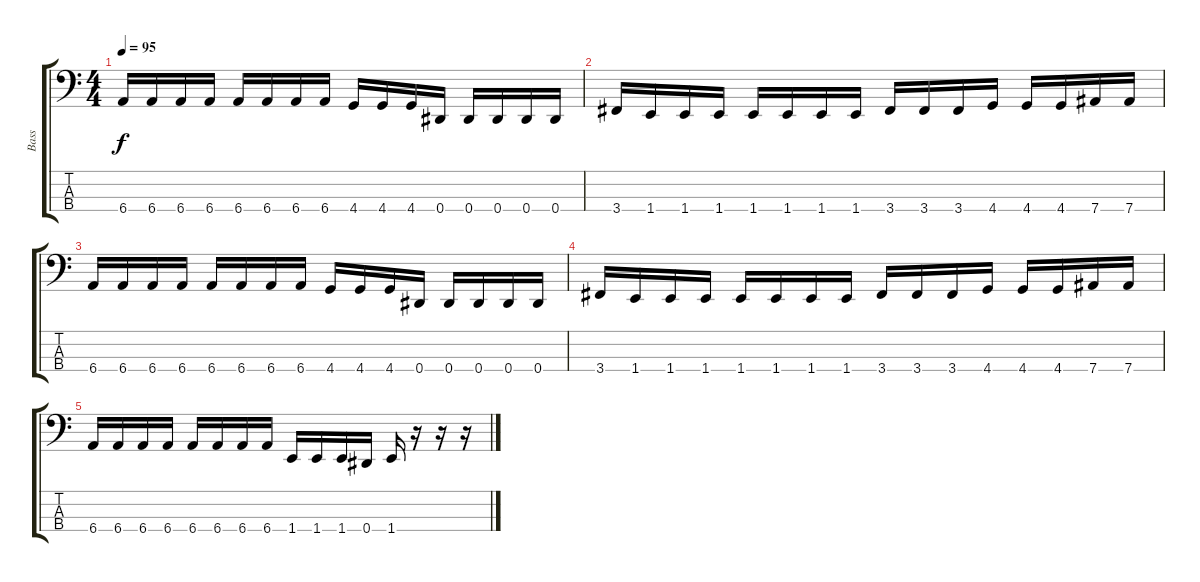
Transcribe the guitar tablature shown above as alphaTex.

\track ("Bass" "Bass") {instrument electricbasspick}
\staff {score tabs}
\tuning (Gb2 Db2 Ab1 Eb1) {hide}
\ts (4 4)
\tempo 95
\clef f4
\ks c
6.4.16{dy f} 6.4.16 6.4.16 6.4.16 6.4.16 6.4.16 6.4.16 6.4.16 4.4.16 4.4.16 4.4.16 0.4.16 0.4.16 0.4.16 0.4.16 0.4.16 |
3.4.16 1.4.16 1.4.16 1.4.16 1.4.16 1.4.16 1.4.16 1.4.16 3.4.16 3.4.16 3.4.16 4.4.16 4.4.16 4.4.16 7.4.16 7.4.16 |
6.4.16 6.4.16 6.4.16 6.4.16 6.4.16 6.4.16 6.4.16 6.4.16 4.4.16 4.4.16 4.4.16 0.4.16 0.4.16 0.4.16 0.4.16 0.4.16 |
3.4.16 1.4.16 1.4.16 1.4.16 1.4.16 1.4.16 1.4.16 1.4.16 3.4.16 3.4.16 3.4.16 4.4.16 4.4.16 4.4.16 7.4.16 7.4.16 |
6.4.16 6.4.16 6.4.16 6.4.16 6.4.16 6.4.16 6.4.16 6.4.16 1.4.16 1.4.16 1.4.16 0.4.16 1.4.16 r.16 r.16 r.16
